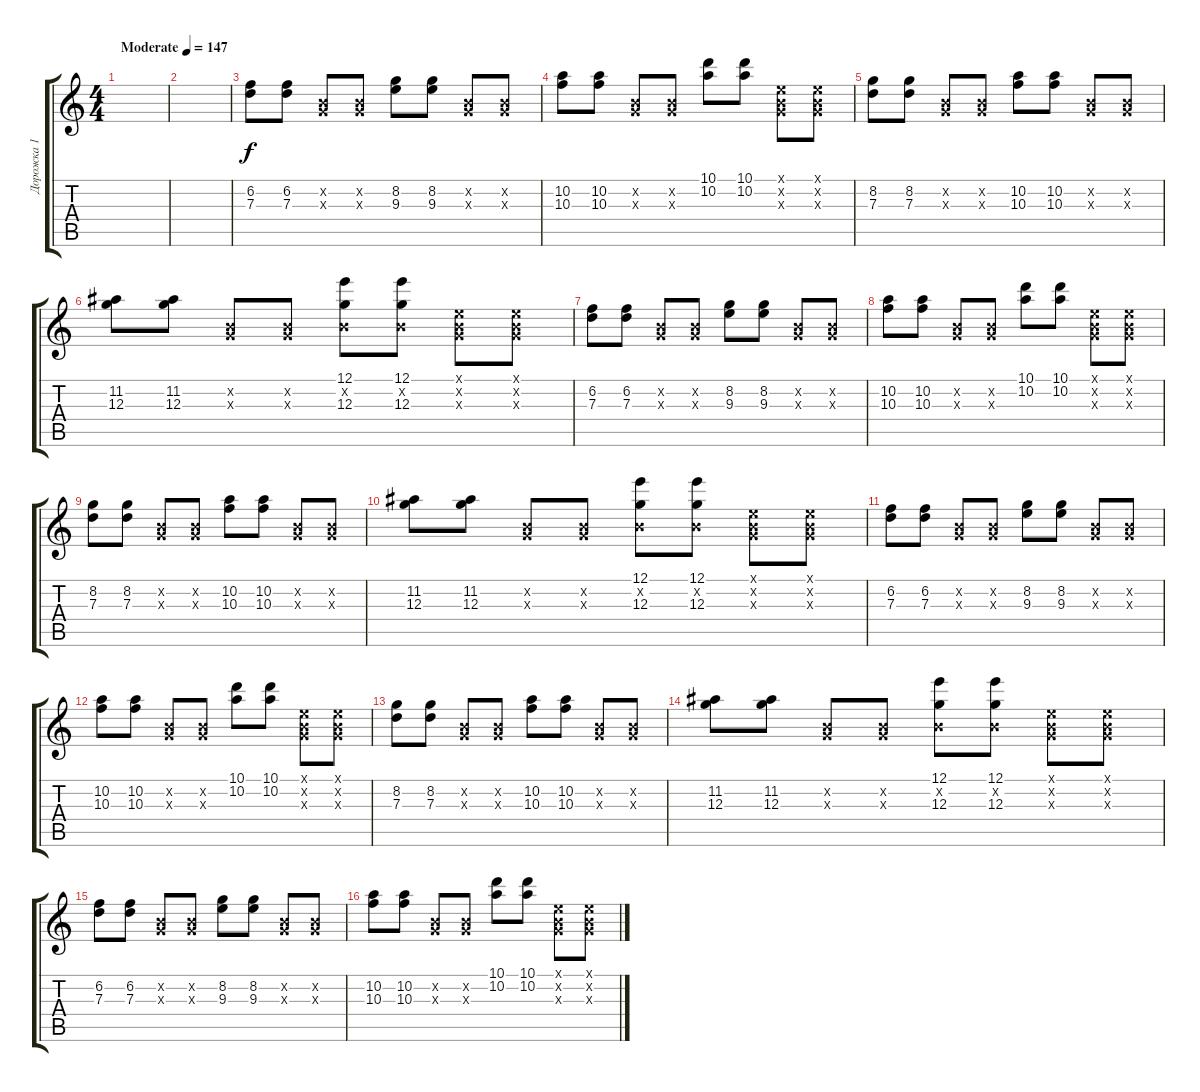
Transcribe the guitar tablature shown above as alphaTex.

\track ("Дорожка 1" "Дорожка 1") {instrument distortionguitar}
\staff {score tabs}
\tuning (E4 B3 G3 D3 A2 E2) {hide}
\ts (4 4)
\tempo (147 "Moderate")
\clef g2
\ks c
|
|
(6.2 7.3).8 (6.2 7.3).8 (0.2{x} 0.3{x}).8 (0.2{x} 0.3{x}).8 (8.2 9.3).8 (8.2 9.3).8 (0.2{x} 0.3{x}).8 (0.2{x} 0.3{x}).8 |
(10.2 10.3).8 (10.2 10.3).8 (0.2{x} 0.3{x}).8 (0.2{x} 0.3{x}).8 (10.1 10.2).8 (10.1 10.2).8 (0.1{x} 0.2{x} 0.3{x}).8 (0.1{x} 0.2{x} 0.3{x}).8 |
(8.2 7.3).8 (8.2 7.3).8 (0.2{x} 0.3{x}).8 (0.2{x} 0.3{x}).8 (10.2 10.3).8 (10.2 10.3).8 (0.2{x} 0.3{x}).8 (0.2{x} 0.3{x}).8 |
(11.2 12.3).8 (11.2 12.3).8 (0.2{x} 0.3{x}).8 (0.2{x} 0.3{x}).8 (12.1 0.2{x} 12.3).8 (12.1 0.2{x} 12.3).8 (0.1{x} 0.2{x} 0.3{x}).8 (0.1{x} 0.2{x} 0.3{x}).8 |
(6.2 7.3).8 (6.2 7.3).8 (0.2{x} 0.3{x}).8 (0.2{x} 0.3{x}).8 (8.2 9.3).8 (8.2 9.3).8 (0.2{x} 0.3{x}).8 (0.2{x} 0.3{x}).8 |
(10.2 10.3).8 (10.2 10.3).8 (0.2{x} 0.3{x}).8 (0.2{x} 0.3{x}).8 (10.1 10.2).8 (10.1 10.2).8 (0.1{x} 0.2{x} 0.3{x}).8 (0.1{x} 0.2{x} 0.3{x}).8 |
(8.2 7.3).8 (8.2 7.3).8 (0.2{x} 0.3{x}).8 (0.2{x} 0.3{x}).8 (10.2 10.3).8 (10.2 10.3).8 (0.2{x} 0.3{x}).8 (0.2{x} 0.3{x}).8 |
(11.2 12.3).8 (11.2 12.3).8 (0.2{x} 0.3{x}).8 (0.2{x} 0.3{x}).8 (12.1 0.2{x} 12.3).8 (12.1 0.2{x} 12.3).8 (0.1{x} 0.2{x} 0.3{x}).8 (0.1{x} 0.2{x} 0.3{x}).8 |
(6.2 7.3).8 (6.2 7.3).8 (0.2{x} 0.3{x}).8 (0.2{x} 0.3{x}).8 (8.2 9.3).8 (8.2 9.3).8 (0.2{x} 0.3{x}).8 (0.2{x} 0.3{x}).8 |
(10.2 10.3).8 (10.2 10.3).8 (0.2{x} 0.3{x}).8 (0.2{x} 0.3{x}).8 (10.1 10.2).8 (10.1 10.2).8 (0.1{x} 0.2{x} 0.3{x}).8 (0.1{x} 0.2{x} 0.3{x}).8 |
(8.2 7.3).8 (8.2 7.3).8 (0.2{x} 0.3{x}).8 (0.2{x} 0.3{x}).8 (10.2 10.3).8 (10.2 10.3).8 (0.2{x} 0.3{x}).8 (0.2{x} 0.3{x}).8 |
(11.2 12.3).8 (11.2 12.3).8 (0.2{x} 0.3{x}).8 (0.2{x} 0.3{x}).8 (12.1 0.2{x} 12.3).8 (12.1 0.2{x} 12.3).8 (0.1{x} 0.2{x} 0.3{x}).8 (0.1{x} 0.2{x} 0.3{x}).8 |
(6.2 7.3).8 (6.2 7.3).8 (0.2{x} 0.3{x}).8 (0.2{x} 0.3{x}).8 (8.2 9.3).8 (8.2 9.3).8 (0.2{x} 0.3{x}).8 (0.2{x} 0.3{x}).8 |
(10.2 10.3).8 (10.2 10.3).8 (0.2{x} 0.3{x}).8 (0.2{x} 0.3{x}).8 (10.1 10.2).8 (10.1 10.2).8 (0.1{x} 0.2{x} 0.3{x}).8 (0.1{x} 0.2{x} 0.3{x}).8
